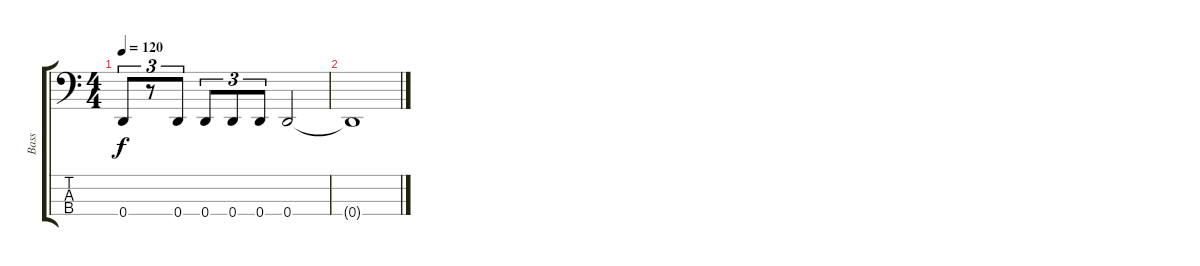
\track ("Bass" "Bass") {instrument electricbassfinger}
\staff {score tabs}
\tuning (G2 D2 A1 D1) {hide}
\ts (4 4)
\tempo 120
\clef f4
\ks c
0.4.8{tu (3 2) dy f} r.8{tu (3 2)} 0.4.8{tu (3 2)} 0.4.8{tu (3 2)} 0.4.8{tu (3 2)} 0.4.8{tu (3 2)} 0.4.2 |
0.4{t}.1
